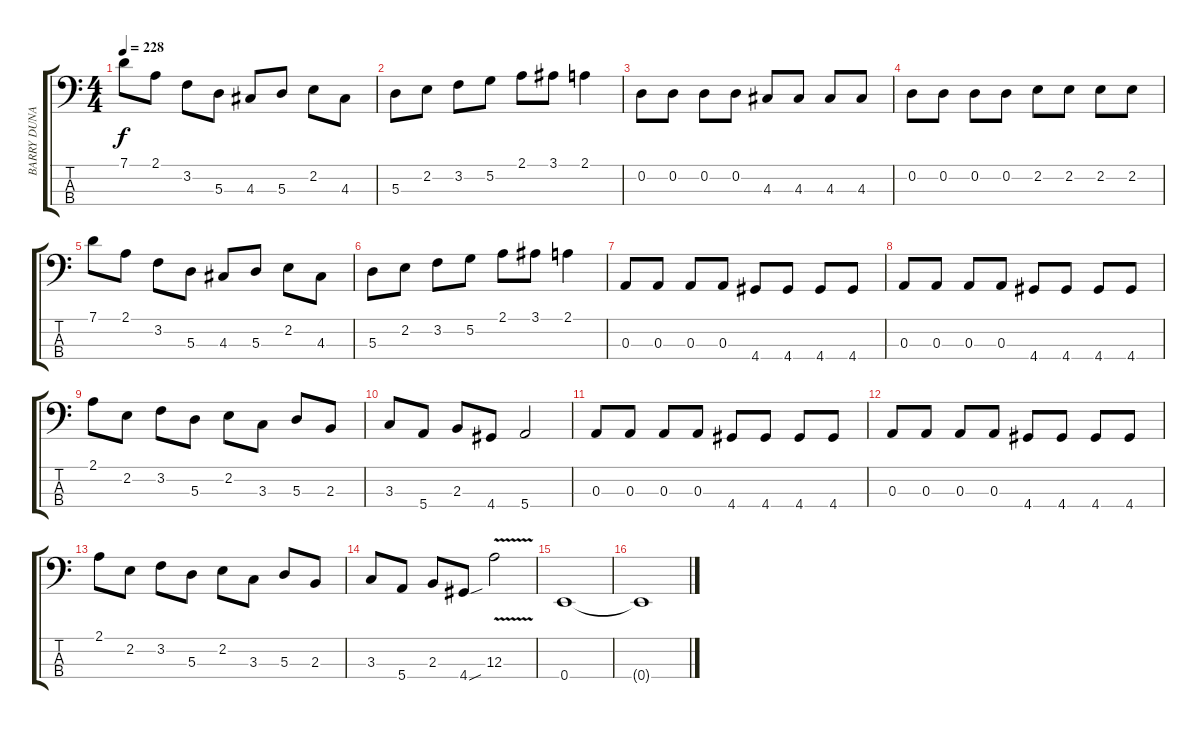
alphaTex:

\track ("BARRY DUNAWAY" "BARRY DUNA") {instrument electricbassfinger}
\staff {score tabs}
\tuning (G2 D2 A1 E1) {hide}
\ts (4 4)
\tempo 228
\clef f4
\ks c
7.1.8{dy f} 2.1.8 3.2.8 5.3.8 4.3.8 5.3.8 2.2.8 4.3.8 |
5.3.8 2.2.8 3.2.8 5.2.8 2.1.8 3.1.8 2.1.4 |
0.2.8 0.2.8 0.2.8 0.2.8 4.3.8 4.3.8 4.3.8 4.3.8 |
0.2.8 0.2.8 0.2.8 0.2.8 2.2.8 2.2.8 2.2.8 2.2.8 |
7.1.8 2.1.8 3.2.8 5.3.8 4.3.8 5.3.8 2.2.8 4.3.8 |
5.3.8 2.2.8 3.2.8 5.2.8 2.1.8 3.1.8 2.1.4 |
0.3.8 0.3.8 0.3.8 0.3.8 4.4.8 4.4.8 4.4.8 4.4.8 |
0.3.8 0.3.8 0.3.8 0.3.8 4.4.8 4.4.8 4.4.8 4.4.8 |
2.1.8 2.2.8 3.2.8 5.3.8 2.2.8 3.3.8 5.3.8 2.3.8 |
3.3.8 5.4.8 2.3.8 4.4.8 5.4.2 |
0.3.8 0.3.8 0.3.8 0.3.8 4.4.8 4.4.8 4.4.8 4.4.8 |
0.3.8 0.3.8 0.3.8 0.3.8 4.4.8 4.4.8 4.4.8 4.4.8 |
2.1.8 2.2.8 3.2.8 5.3.8 2.2.8 3.3.8 5.3.8 2.3.8 |
3.3.8 5.4.8 2.3.8 4.4{sou}.8 12.3{v}.2 |
0.4.1 |
0.4{t}.1
